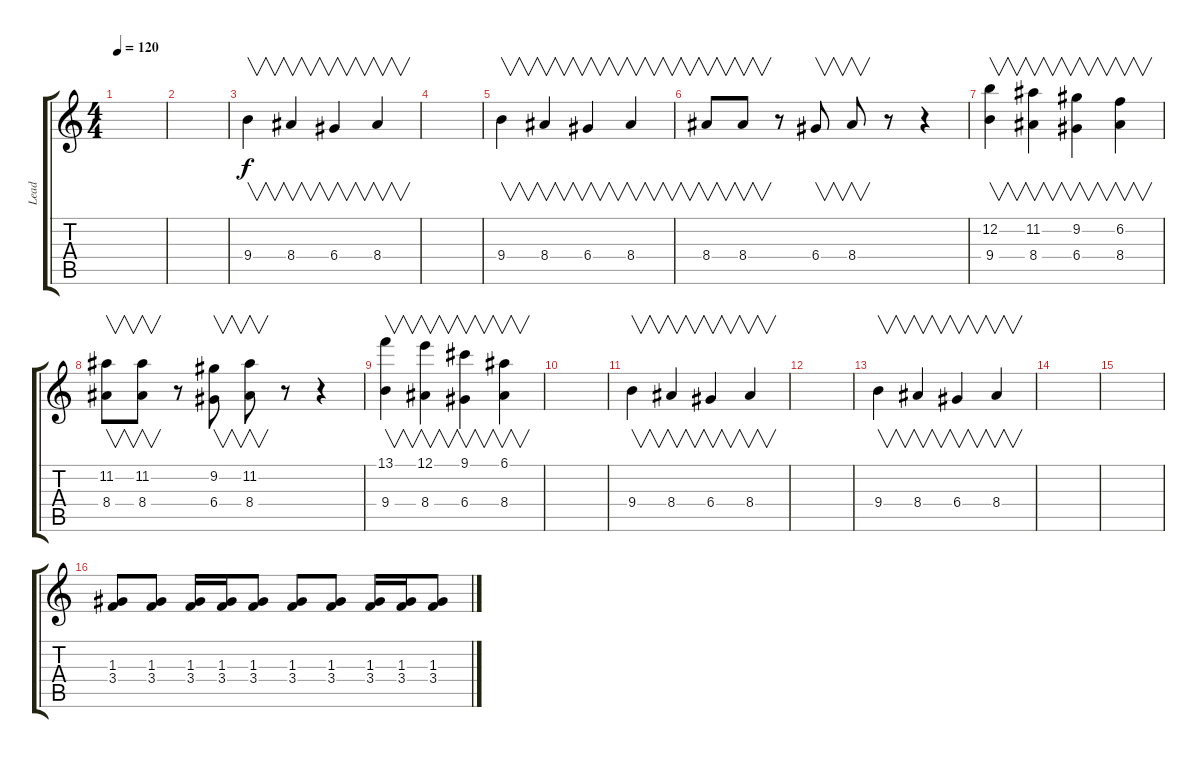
\track ("Lead" "Lead") {instrument distortionguitar}
\staff {score tabs}
\tuning (E4 B3 G3 D3 A2 E2) {hide}
\ts (4 4)
\tempo 120
\clef g2
\ks c
|
|
9.4.4{v} 8.4.4{v} 6.4.4{v} 8.4.4{v} |
|
9.4.4{v} 8.4.4{v} 6.4.4{v} 8.4.4{v} |
8.4.8{v} 8.4.8{v} r.8 6.4.8{v} 8.4.8{v} r.8 r.4 |
(12.2 9.4).4{v} (11.2 8.4).4{v} (9.2 6.4).4{v} (6.2 8.4).4{v} |
(11.2 8.4).8{v} (11.2 8.4).8{v} r.8 (9.2 6.4).8{v} (11.2 8.4).8{v} r.8 r.4 |
(13.1 9.4).4{v} (12.1 8.4).4{v} (9.1 6.4).4{v} (6.1 8.4).4{v} |
|
9.4.4{v} 8.4.4{v} 6.4.4{v} 8.4.4{v} |
|
9.4.4{v} 8.4.4{v} 6.4.4{v} 8.4.4{v} |
|
|
(1.3 3.4).8 (1.3 3.4).8 (1.3 3.4).16 (1.3 3.4).16 (1.3 3.4).8 (1.3 3.4).8 (1.3 3.4).8 (1.3 3.4).16 (1.3 3.4).16 (1.3 3.4).8
